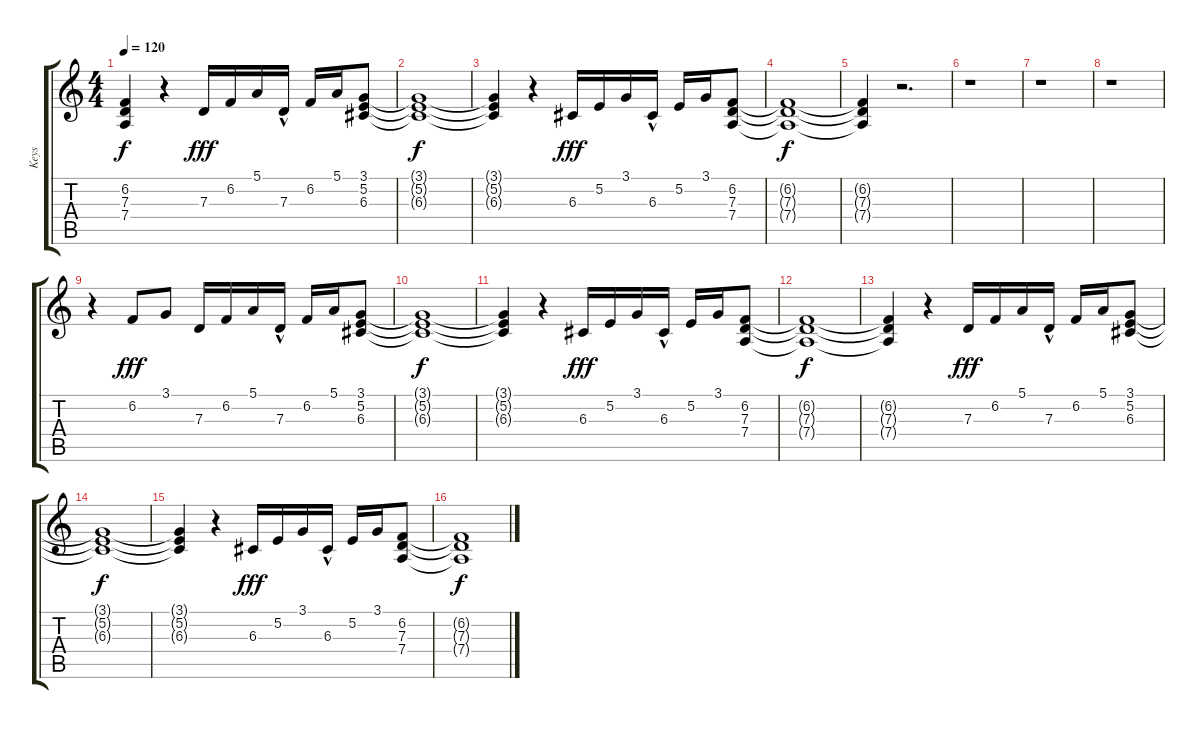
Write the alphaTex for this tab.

\track ("Keys" "Keys") {instrument harpsichord}
\staff {score tabs}
\tuning (E4 B3 G3 D3 A2 E2) {hide}
\ts (4 4)
\tempo 120
\clef g2
\ks c
(6.2{t} 7.3{t} 7.4{t}).4{dy f} r.4 7.3.16{dy fff} 6.2.16 5.1.16 7.3{hac}.16 6.2.16 5.1.16 (3.1 5.2 6.3).8 |
(3.1{t} 5.2{t} 6.3{t}).1{dy f} |
(3.1{t} 5.2{t} 6.3{t}).4 r.4 6.3.16{dy fff} 5.2.16 3.1.16 6.3{hac}.16 5.2.16 3.1.16 (6.2 7.3 7.4).8 |
(6.2{t} 7.3{t} 7.4{t}).1{dy f} |
(6.2{t} 7.3{t} 7.4{t}).4 r.2{d} |
r.1 |
r.1 |
r.1 |
r.4 6.2.8{dy fff} 3.1.8 7.3.16 6.2.16 5.1.16 7.3{hac}.16 6.2.16 5.1.16 (3.1 5.2 6.3).8 |
(3.1{t} 5.2{t} 6.3{t}).1{dy f} |
(3.1{t} 5.2{t} 6.3{t}).4 r.4 6.3.16{dy fff} 5.2.16 3.1.16 6.3{hac}.16 5.2.16 3.1.16 (6.2 7.3 7.4).8 |
(6.2{t} 7.3{t} 7.4{t}).1{dy f} |
(6.2{t} 7.3{t} 7.4{t}).4 r.4 7.3.16{dy fff} 6.2.16 5.1.16 7.3{hac}.16 6.2.16 5.1.16 (3.1 5.2 6.3).8 |
(3.1{t} 5.2{t} 6.3{t}).1{dy f} |
(3.1{t} 5.2{t} 6.3{t}).4 r.4 6.3.16{dy fff} 5.2.16 3.1.16 6.3{hac}.16 5.2.16 3.1.16 (6.2 7.3 7.4).8 |
(6.2{t} 7.3{t} 7.4{t}).1{dy f}
